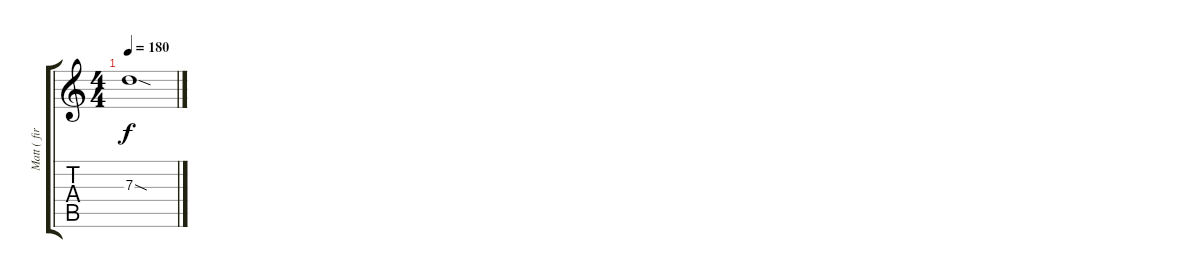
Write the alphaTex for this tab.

\track ("Matt ( first solo )" "Matt ( fir") {instrument distortionguitar}
\staff {score tabs}
\tuning (E4 B3 G3 D3 A2 E2) {hide}
\ts (4 4)
\tempo 180
\clef g2
\ks c
7.3{sod t}.1{dy f}
